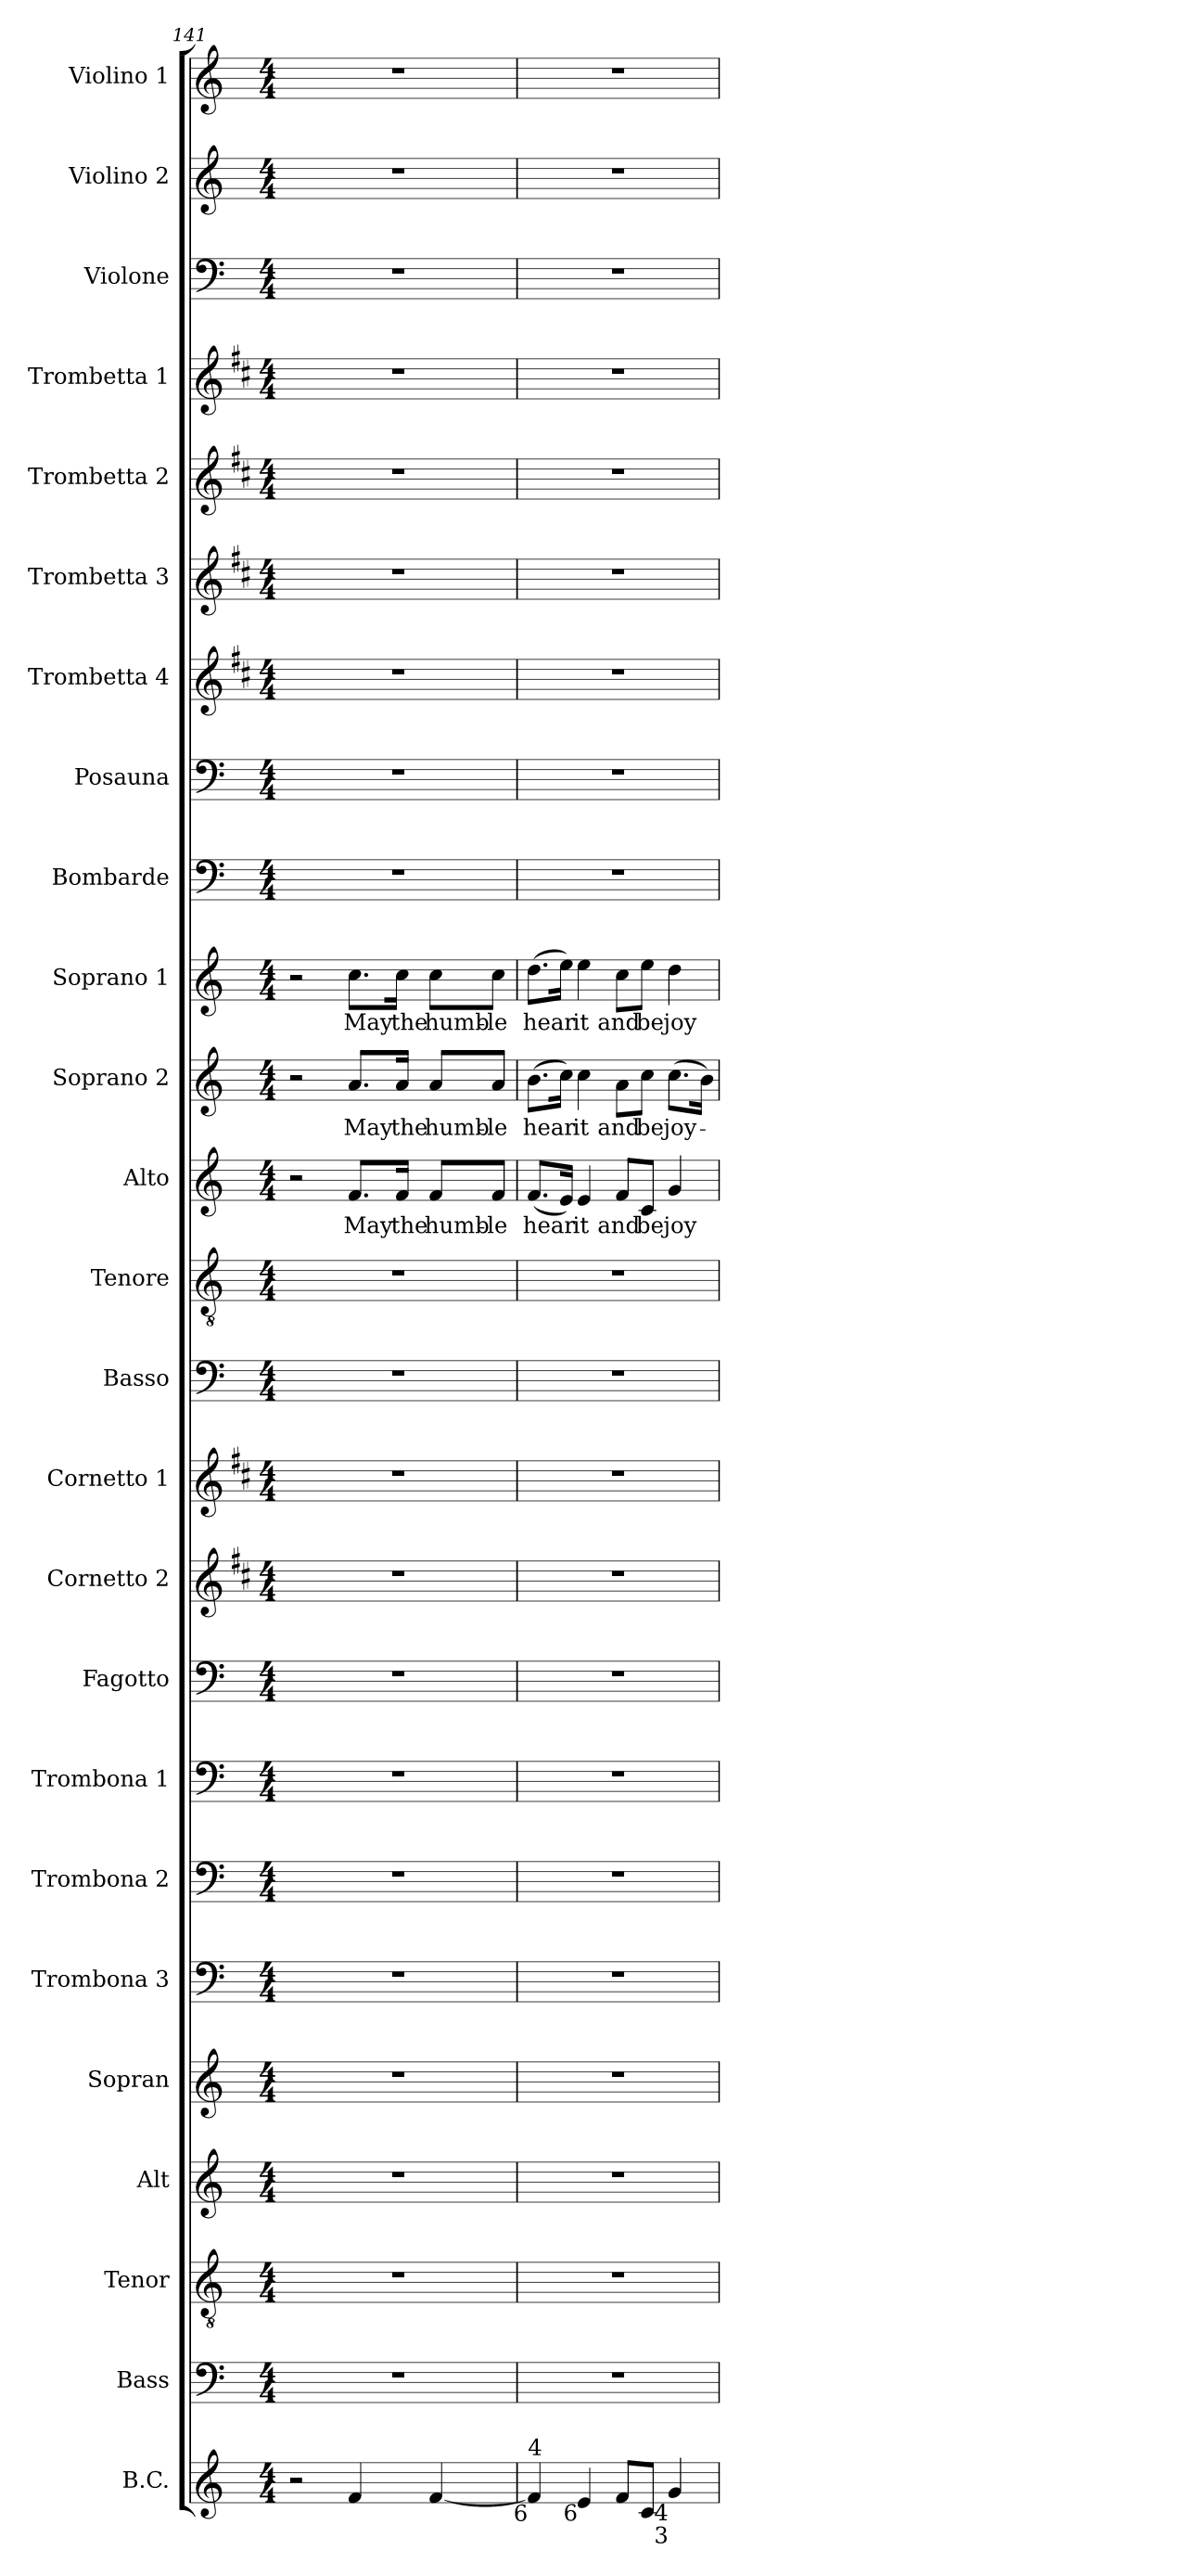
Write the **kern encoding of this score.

**kern	**kern	**kern	**kern	**kern	**kern	**kern	**kern	**kern	**kern	**kern	**kern	**kern	**kern	**text	**kern	**text	**kern	**text	**kern	**kern	**kern	**kern	**kern	**kern	**kern	**kern	**kern
*part25	*part24	*part23	*part22	*part21	*part20	*part19	*part18	*part17	*part16	*part15	*part14	*part13	*part12	*part12	*part11	*part11	*part10	*part10	*part9	*part8	*part7	*part6	*part5	*part4	*part3	*part2	*part1
*staff25	*staff24	*staff23	*staff22	*staff21	*staff20	*staff19	*staff18	*staff17	*staff16	*staff15	*staff14	*staff13	*staff12	*staff12	*staff11	*staff11	*staff10	*staff10	*staff9	*staff8	*staff7	*staff6	*staff5	*staff4	*staff3	*staff2	*staff1
*I"B.C.	*I"Bass	*I"Tenor	*I"Alt	*I"Sopran	*I"Trombona 3	*I"Trombona 2	*I"Trombona 1	*I"Fagotto	*I"Cornetto 2	*I"Cornetto 1	*I"Basso	*I"Tenore	*I"Alto	*	*I"Soprano 2	*	*I"Soprano 1	*	*I"Bombarde	*I"Posauna	*I"Trombetta 4	*I"Trombetta 3	*I"Trombetta 2	*I"Trombetta 1	*I"Violone	*I"Violino 2	*I"Violino 1
*I'B.C.	*I'B.	*I'T.	*I'A.	*I'S.	*I'Tbn. 2	*I'Tbn. 2	*I'Tbn. 1	*I'Fag.	*I'Cor. 2	*I'Cor. 1	*I'B.	*I'T.	*I'A.	*	*I'S.	*	*I'S.	*	*	*	*	*	*	*	*	*I'Vl. 2	*I'Vl. 1
*clefG2	*clefF4	*clefGv2	*clefG2	*clefG2	*clefF4	*clefF4	*clefF4	*clefF4	*clefG2	*clefG2	*clefF4	*clefGv2	*clefG2	*	*clefG2	*	*clefG2	*	*clefF4	*clefF4	*clefG2	*clefG2	*clefG2	*clefG2	*clefF4	*clefG2	*clefG2
*	*	*ITrd7c12	*	*	*	*	*	*	*ITrd1c2	*ITrd1c2	*	*ITrd7c12	*	*	*	*	*	*	*	*	*ITrd1c2	*ITrd1c2	*ITrd1c2	*ITrd1c2	*	*	*
*k[]	*k[]	*k[]	*k[]	*k[]	*k[]	*k[]	*k[]	*k[]	*k[]	*k[]	*k[]	*k[]	*k[]	*	*k[]	*	*k[]	*	*k[]	*k[]	*k[]	*k[]	*k[]	*k[]	*k[]	*k[]	*k[]
*C:	*C:	*C:	*C:	*C:	*C:	*C:	*C:	*C:	*C:	*C:	*C:	*C:	*C:	*	*C:	*	*C:	*	*C:	*C:	*C:	*C:	*C:	*C:	*C:	*C:	*C:
*M4/4	*M4/4	*M4/4	*M4/4	*M4/4	*M4/4	*M4/4	*M4/4	*M4/4	*M4/4	*M4/4	*M4/4	*M4/4	*M4/4	*	*M4/4	*	*M4/4	*	*M4/4	*M4/4	*M4/4	*M4/4	*M4/4	*M4/4	*M4/4	*M4/4	*M4/4
*MM100	*MM100	*MM100	*MM100	*MM100	*MM100	*MM100	*MM100	*MM100	*MM100	*MM100	*MM100	*MM100	*MM100	*	*MM100	*	*MM100	*	*MM100	*MM100	*MM100	*MM100	*MM100	*MM100	*MM100	*MM100	*MM100
=141	=141	=141	=141	=141	=141	=141	=141	=141	=141	=141	=141	=141	=141	=141	=141	=141	=141	=141	=141	=141	=141	=141	=141	=141	=141	=141	=141
2r	1r	1r	1r	1r	1r	1r	1r	1r	1r	1r	1r	1r	2r	.	2r	.	2r	.	1r	1r	1r	1r	1r	1r	1r	1r	1r
!	!	!	!	!	!	!	!	!	!	!	!	!	!	!LO:LY:b:color=#000000	!	!	!	!	!	!	!	!	!	!	!	!	!
!	!	!	!	!	!	!	!	!	!	!	!	!	!	!	!	!LO:LY:b:color=#000000	!	!	!	!	!	!	!	!	!	!	!
!	!	!	!	!	!	!	!	!	!	!	!	!	!	!	!	!	!	!LO:LY:b:color=#000000	!	!	!	!	!	!	!	!	!
4fi/	.	.	.	.	.	.	.	.	.	.	.	.	8.fi/L	May	8.ai/L	May	8.cci\L	May	.	.	.	.	.	.	.	.	.
!	!	!	!	!	!	!	!	!	!	!	!	!	!	!LO:LY:b:color=#000000	!	!	!	!	!	!	!	!	!	!	!	!	!
!	!	!	!	!	!	!	!	!	!	!	!	!	!	!	!	!LO:LY:b:color=#000000	!	!	!	!	!	!	!	!	!	!	!
!	!	!	!	!	!	!	!	!	!	!	!	!	!	!	!	!	!	!LO:LY:b:color=#000000	!	!	!	!	!	!	!	!	!
.	.	.	.	.	.	.	.	.	.	.	.	.	16fi/Jk	the	16ai/Jk	the	16cci\Jk	the	.	.	.	.	.	.	.	.	.
!	!	!	!	!	!	!	!	!	!	!	!	!	!	!LO:LY:b:color=#000000	!	!	!	!	!	!	!	!	!	!	!	!	!
!	!	!	!	!	!	!	!	!	!	!	!	!	!	!	!	!LO:LY:b:color=#000000	!	!	!	!	!	!	!	!	!	!	!
!	!	!	!	!	!	!	!	!	!	!	!	!	!	!	!	!	!	!LO:LY:b:color=#000000	!	!	!	!	!	!	!	!	!
[4fi/	.	.	.	.	.	.	.	.	.	.	.	.	8fi/L	humb-	8ai/L	humb-	8cci\L	humb-	.	.	.	.	.	.	.	.	.
!	!	!	!	!	!	!	!	!	!	!	!	!	!	!LO:LY:b:color=#000000	!	!	!	!	!	!	!	!	!	!	!	!	!
!	!	!	!	!	!	!	!	!	!	!	!	!	!	!	!	!LO:LY:b:color=#000000	!	!	!	!	!	!	!	!	!	!	!
!	!	!	!	!	!	!	!	!	!	!	!	!	!	!	!	!	!	!LO:LY:b:color=#000000	!	!	!	!	!	!	!	!	!
.	.	.	.	.	.	.	.	.	.	.	.	.	8fi/J	-le	8ai/J	-le	8cci\J	-le	.	.	.	.	.	.	.	.	.
=142	=142	=142	=142	=142	=142	=142	=142	=142	=142	=142	=142	=142	=142	=142	=142	=142	=142	=142	=142	=142	=142	=142	=142	=142	=142	=142	=142
!	!	!	!	!	!	!	!	!	!	!	!	!	!	!LO:LY:b:color=#000000	!	!	!	!	!	!	!	!	!	!	!	!	!
!	!	!	!	!	!	!	!	!	!	!	!	!	!	!	!	!LO:LY:b:color=#000000	!	!	!	!	!	!	!	!	!	!	!
!LO:TX:b:rj:t=6	!	!	!	!	!	!	!	!	!	!	!	!	!	!	!	!	!	!	!	!	!	!	!	!	!	!	!
!LO:TX:t=4	!	!	!	!	!	!	!	!	!	!	!	!	!	!	!	!	!	!	!	!	!	!	!	!	!	!	!
!	!	!	!	!	!	!	!	!	!	!	!	!	!	!	!	!	!	!LO:LY:b:color=#000000	!	!	!	!	!	!	!	!	!
4fi/]	1r	1r	1r	1r	1r	1r	1r	1r	1r	1r	1r	1r	(8.fi/L	hear	(8.bi\L	hear	(8.ddi\L	hear	1r	1r	1r	1r	1r	1r	1r	1r	1r
.	.	.	.	.	.	.	.	.	.	.	.	.	16ei/Jk)	.	16cci\Jk)	.	16eei\Jk)	.	.	.	.	.	.	.	.	.	.
!	!	!	!	!	!	!	!	!	!	!	!	!	!	!LO:LY:b:color=#000000	!	!	!	!	!	!	!	!	!	!	!	!	!
!	!	!	!	!	!	!	!	!	!	!	!	!	!	!	!	!LO:LY:b:color=#000000	!	!	!	!	!	!	!	!	!	!	!
!LO:TX:b:rj:t=6	!	!	!	!	!	!	!	!	!	!	!	!	!	!	!	!	!	!	!	!	!	!	!	!	!	!	!
!	!	!	!	!	!	!	!	!	!	!	!	!	!	!	!	!	!	!LO:LY:b:color=#000000	!	!	!	!	!	!	!	!	!
4ei/	.	.	.	.	.	.	.	.	.	.	.	.	4ei/	it	4cci\	it	4eei\	it	.	.	.	.	.	.	.	.	.
!	!	!	!	!	!	!	!	!	!	!	!	!	!	!LO:LY:b:color=#000000	!	!	!	!	!	!	!	!	!	!	!	!	!
!	!	!	!	!	!	!	!	!	!	!	!	!	!	!	!	!LO:LY:b:color=#000000	!	!	!	!	!	!	!	!	!	!	!
!	!	!	!	!	!	!	!	!	!	!	!	!	!	!	!	!	!	!LO:LY:b:color=#000000	!	!	!	!	!	!	!	!	!
8fi/L	.	.	.	.	.	.	.	.	.	.	.	.	8fi/L	and	8ai\L	and	8cci\L	and	.	.	.	.	.	.	.	.	.
!	!	!	!	!	!	!	!	!	!	!	!	!	!	!LO:LY:b:color=#000000	!	!	!	!	!	!	!	!	!	!	!	!	!
!	!	!	!	!	!	!	!	!	!	!	!	!	!	!	!	!LO:LY:b:color=#000000	!	!	!	!	!	!	!	!	!	!	!
!	!	!	!	!	!	!	!	!	!	!	!	!	!	!	!	!	!	!LO:LY:b:color=#000000	!	!	!	!	!	!	!	!	!
8ci/J	.	.	.	.	.	.	.	.	.	.	.	.	8ci/J	be	8cci\J	be	8eei\J	be	.	.	.	.	.	.	.	.	.
!	!	!	!	!	!	!	!	!	!	!	!	!	!	!LO:LY:b:color=#000000	!	!	!	!	!	!	!	!	!	!	!	!	!
!	!	!	!	!	!	!	!	!	!	!	!	!	!	!	!	!LO:LY:b:color=#000000	!	!	!	!	!	!	!	!	!	!	!
!LO:TX:b:rj:t=4	!	!	!	!	!	!	!	!	!	!	!	!	!	!	!	!	!	!	!	!	!	!	!	!	!	!	!
!LO:TX:b:rj:t=3	!	!	!	!	!	!	!	!	!	!	!	!	!	!	!	!	!	!	!	!	!	!	!	!	!	!	!
!	!	!	!	!	!	!	!	!	!	!	!	!	!	!	!	!	!	!LO:LY:b:color=#000000	!	!	!	!	!	!	!	!	!
4gi/	.	.	.	.	.	.	.	.	.	.	.	.	4gi/	joy-	(8.cci\L	joy-	4ddi\	joy-	.	.	.	.	.	.	.	.	.
.	.	.	.	.	.	.	.	.	.	.	.	.	.	.	16bi\Jk)	.	.	.	.	.	.	.	.	.	.	.	.
=	=	=	=	=	=	=	=	=	=	=	=	=	=	=	=	=	=	=	=	=	=	=	=	=	=	=	=
*-	*-	*-	*-	*-	*-	*-	*-	*-	*-	*-	*-	*-	*-	*-	*-	*-	*-	*-	*-	*-	*-	*-	*-	*-	*-	*-	*-
